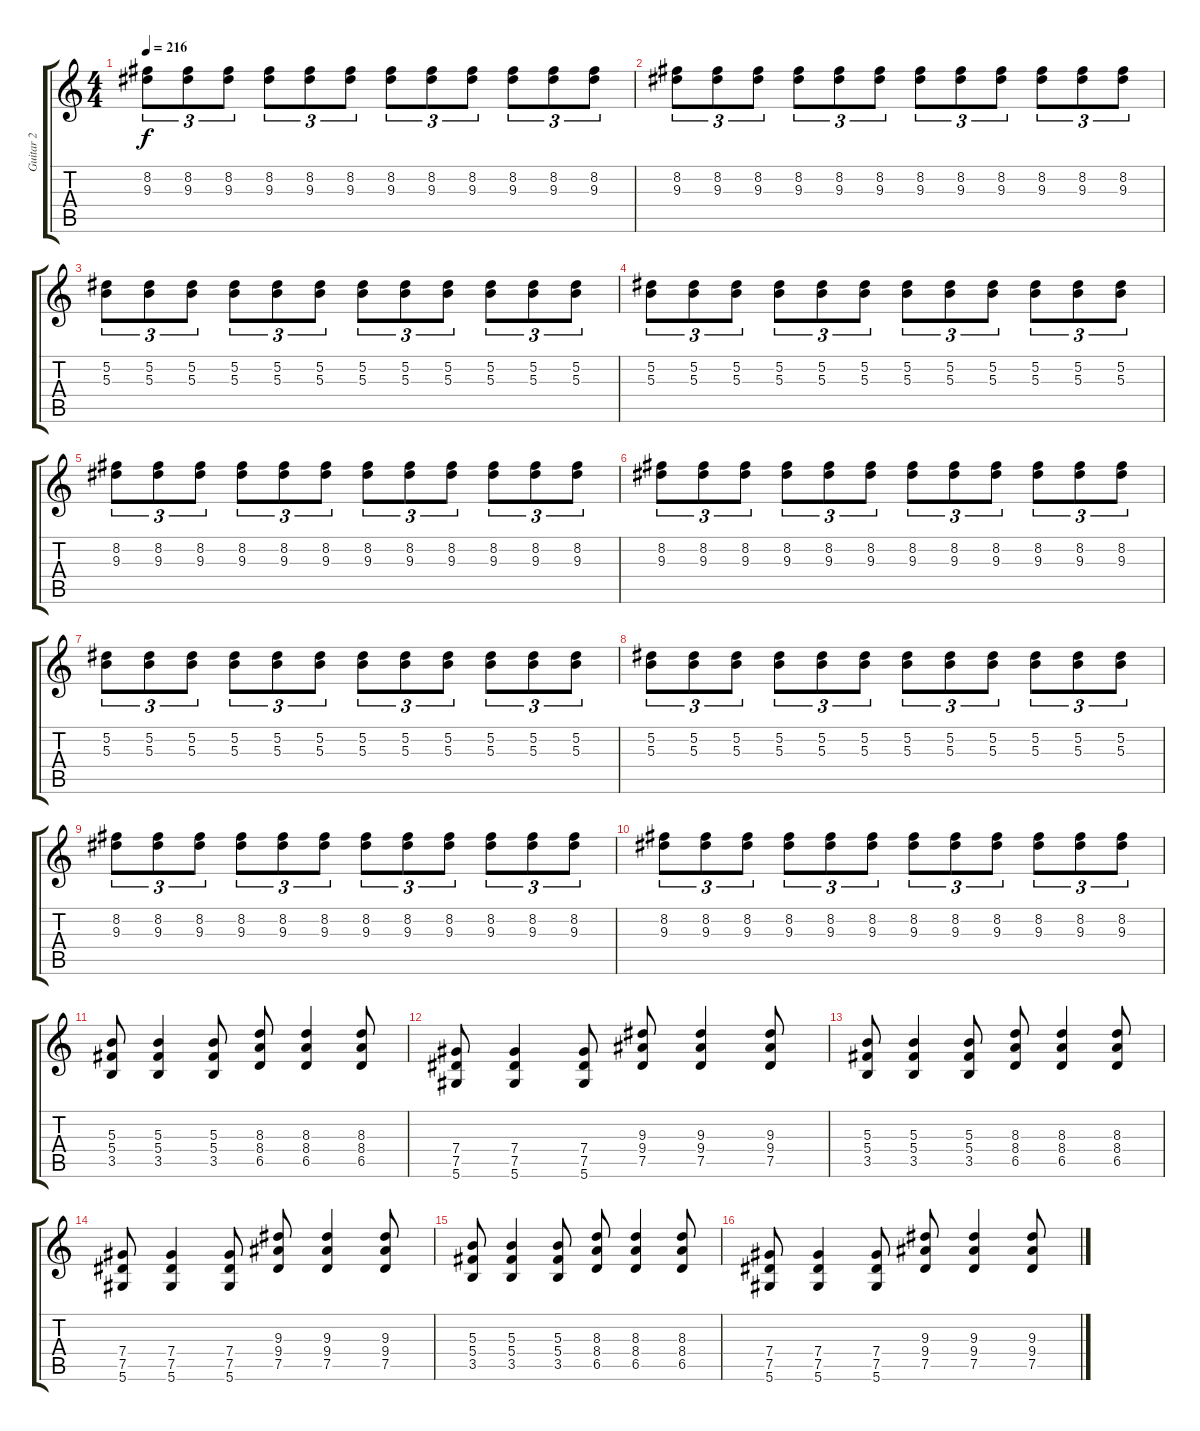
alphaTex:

\track ("Guitar 2" "Guitar 2") {instrument distortionguitar}
\staff {score tabs}
\tuning (Eb4 Bb3 Gb3 Db3 Ab2 Eb2) {hide}
\ts (4 4)
\tempo 216
\clef g2
\ks c
(8.2 9.3).8{tu (3 2) dy f} (8.2 9.3).8{tu (3 2)} (8.2 9.3).8{tu (3 2)} (8.2 9.3).8{tu (3 2)} (8.2 9.3).8{tu (3 2)} (8.2 9.3).8{tu (3 2)} (8.2 9.3).8{tu (3 2)} (8.2 9.3).8{tu (3 2)} (8.2 9.3).8{tu (3 2)} (8.2 9.3).8{tu (3 2)} (8.2 9.3).8{tu (3 2)} (8.2 9.3).8{tu (3 2)} |
(8.2 9.3).8{tu (3 2)} (8.2 9.3).8{tu (3 2)} (8.2 9.3).8{tu (3 2)} (8.2 9.3).8{tu (3 2)} (8.2 9.3).8{tu (3 2)} (8.2 9.3).8{tu (3 2)} (8.2 9.3).8{tu (3 2)} (8.2 9.3).8{tu (3 2)} (8.2 9.3).8{tu (3 2)} (8.2 9.3).8{tu (3 2)} (8.2 9.3).8{tu (3 2)} (8.2 9.3).8{tu (3 2)} |
(5.2 5.3).8{tu (3 2)} (5.2 5.3).8{tu (3 2)} (5.2 5.3).8{tu (3 2)} (5.2 5.3).8{tu (3 2)} (5.2 5.3).8{tu (3 2)} (5.2 5.3).8{tu (3 2)} (5.2 5.3).8{tu (3 2)} (5.2 5.3).8{tu (3 2)} (5.2 5.3).8{tu (3 2)} (5.2 5.3).8{tu (3 2)} (5.2 5.3).8{tu (3 2)} (5.2 5.3).8{tu (3 2)} |
(5.2 5.3).8{tu (3 2)} (5.2 5.3).8{tu (3 2)} (5.2 5.3).8{tu (3 2)} (5.2 5.3).8{tu (3 2)} (5.2 5.3).8{tu (3 2)} (5.2 5.3).8{tu (3 2)} (5.2 5.3).8{tu (3 2)} (5.2 5.3).8{tu (3 2)} (5.2 5.3).8{tu (3 2)} (5.2 5.3).8{tu (3 2)} (5.2 5.3).8{tu (3 2)} (5.2 5.3).8{tu (3 2)} |
(8.2 9.3).8{tu (3 2)} (8.2 9.3).8{tu (3 2)} (8.2 9.3).8{tu (3 2)} (8.2 9.3).8{tu (3 2)} (8.2 9.3).8{tu (3 2)} (8.2 9.3).8{tu (3 2)} (8.2 9.3).8{tu (3 2)} (8.2 9.3).8{tu (3 2)} (8.2 9.3).8{tu (3 2)} (8.2 9.3).8{tu (3 2)} (8.2 9.3).8{tu (3 2)} (8.2 9.3).8{tu (3 2)} |
(8.2 9.3).8{tu (3 2)} (8.2 9.3).8{tu (3 2)} (8.2 9.3).8{tu (3 2)} (8.2 9.3).8{tu (3 2)} (8.2 9.3).8{tu (3 2)} (8.2 9.3).8{tu (3 2)} (8.2 9.3).8{tu (3 2)} (8.2 9.3).8{tu (3 2)} (8.2 9.3).8{tu (3 2)} (8.2 9.3).8{tu (3 2)} (8.2 9.3).8{tu (3 2)} (8.2 9.3).8{tu (3 2)} |
(5.2 5.3).8{tu (3 2)} (5.2 5.3).8{tu (3 2)} (5.2 5.3).8{tu (3 2)} (5.2 5.3).8{tu (3 2)} (5.2 5.3).8{tu (3 2)} (5.2 5.3).8{tu (3 2)} (5.2 5.3).8{tu (3 2)} (5.2 5.3).8{tu (3 2)} (5.2 5.3).8{tu (3 2)} (5.2 5.3).8{tu (3 2)} (5.2 5.3).8{tu (3 2)} (5.2 5.3).8{tu (3 2)} |
(5.2 5.3).8{tu (3 2)} (5.2 5.3).8{tu (3 2)} (5.2 5.3).8{tu (3 2)} (5.2 5.3).8{tu (3 2)} (5.2 5.3).8{tu (3 2)} (5.2 5.3).8{tu (3 2)} (5.2 5.3).8{tu (3 2)} (5.2 5.3).8{tu (3 2)} (5.2 5.3).8{tu (3 2)} (5.2 5.3).8{tu (3 2)} (5.2 5.3).8{tu (3 2)} (5.2 5.3).8{tu (3 2)} |
(8.2 9.3).8{tu (3 2)} (8.2 9.3).8{tu (3 2)} (8.2 9.3).8{tu (3 2)} (8.2 9.3).8{tu (3 2)} (8.2 9.3).8{tu (3 2)} (8.2 9.3).8{tu (3 2)} (8.2 9.3).8{tu (3 2)} (8.2 9.3).8{tu (3 2)} (8.2 9.3).8{tu (3 2)} (8.2 9.3).8{tu (3 2)} (8.2 9.3).8{tu (3 2)} (8.2 9.3).8{tu (3 2)} |
(8.2 9.3).8{tu (3 2)} (8.2 9.3).8{tu (3 2)} (8.2 9.3).8{tu (3 2)} (8.2 9.3).8{tu (3 2)} (8.2 9.3).8{tu (3 2)} (8.2 9.3).8{tu (3 2)} (8.2 9.3).8{tu (3 2)} (8.2 9.3).8{tu (3 2)} (8.2 9.3).8{tu (3 2)} (8.2 9.3).8{tu (3 2)} (8.2 9.3).8{tu (3 2)} (8.2 9.3).8{tu (3 2)} |
(5.3 5.4 3.5).8 (5.3 5.4 3.5).4 (5.3 5.4 3.5).8 (8.3 8.4 6.5).8 (8.3 8.4 6.5).4 (8.3 8.4 6.5).8 |
(7.4 7.5 5.6).8 (7.4 7.5 5.6).4 (7.4 7.5 5.6).8 (9.3 9.4 7.5).8 (9.3 9.4 7.5).4 (9.3 9.4 7.5).8 |
(5.3 5.4 3.5).8 (5.3 5.4 3.5).4 (5.3 5.4 3.5).8 (8.3 8.4 6.5).8 (8.3 8.4 6.5).4 (8.3 8.4 6.5).8 |
(7.4 7.5 5.6).8 (7.4 7.5 5.6).4 (7.4 7.5 5.6).8 (9.3 9.4 7.5).8 (9.3 9.4 7.5).4 (9.3 9.4 7.5).8 |
(5.3 5.4 3.5).8 (5.3 5.4 3.5).4 (5.3 5.4 3.5).8 (8.3 8.4 6.5).8 (8.3 8.4 6.5).4 (8.3 8.4 6.5).8 |
(7.4 7.5 5.6).8 (7.4 7.5 5.6).4 (7.4 7.5 5.6).8 (9.3 9.4 7.5).8 (9.3 9.4 7.5).4 (9.3 9.4 7.5).8
